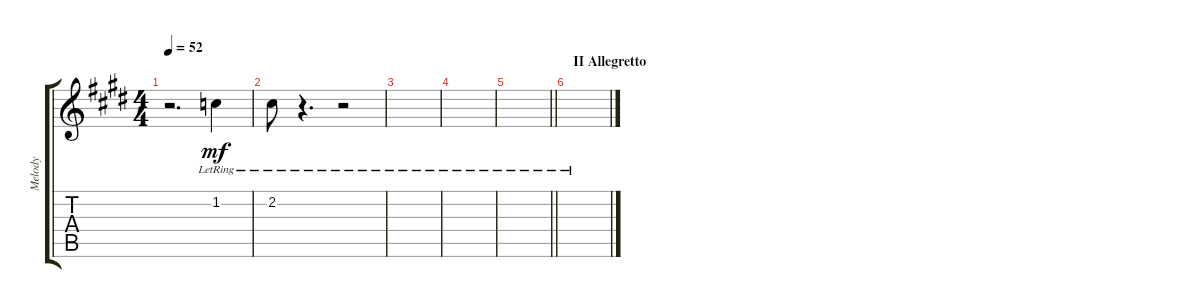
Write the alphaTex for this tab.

\track ("Melody" "Melody") {instrument acousticguitarnylon}
\staff {score tabs}
\tuning (E4 B3 G3 D3 A2 E2) {hide}
\ts (4 4)
\tempo 52
\clef g2
\ks c#minor
r.2{d dy mf} 1.2{lr}.4 |
2.2{lr}.8 r.4{d} r.2 |
|
|
\barLineRight lightlight
|
\section ("" " II Allegretto")
